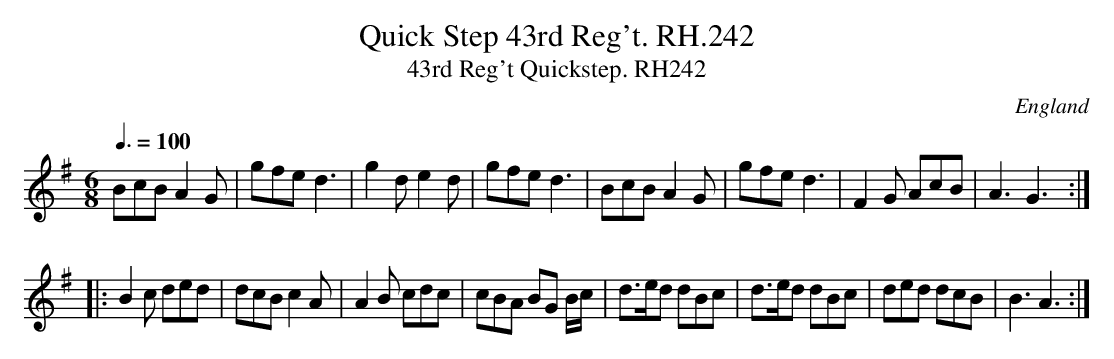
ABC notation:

X:1
T:Quick Step 43rd Reg't. RH.242
T:43rd Reg't Quickstep. RH242
L:1/8
M:6/8
O:England
Q:3/8=100
K:G
BcB A2G|gfe d3|g2d e2d|gfe d3|\
BcB A2G|gfe d3|F2G AcB|A3 G3:|!
|:B2c ded|dcB c2A|A2B cdc|cBA BG B/c/|\
d>ed dBc|d>ed dBc|ded dcB|B3 A3:|
